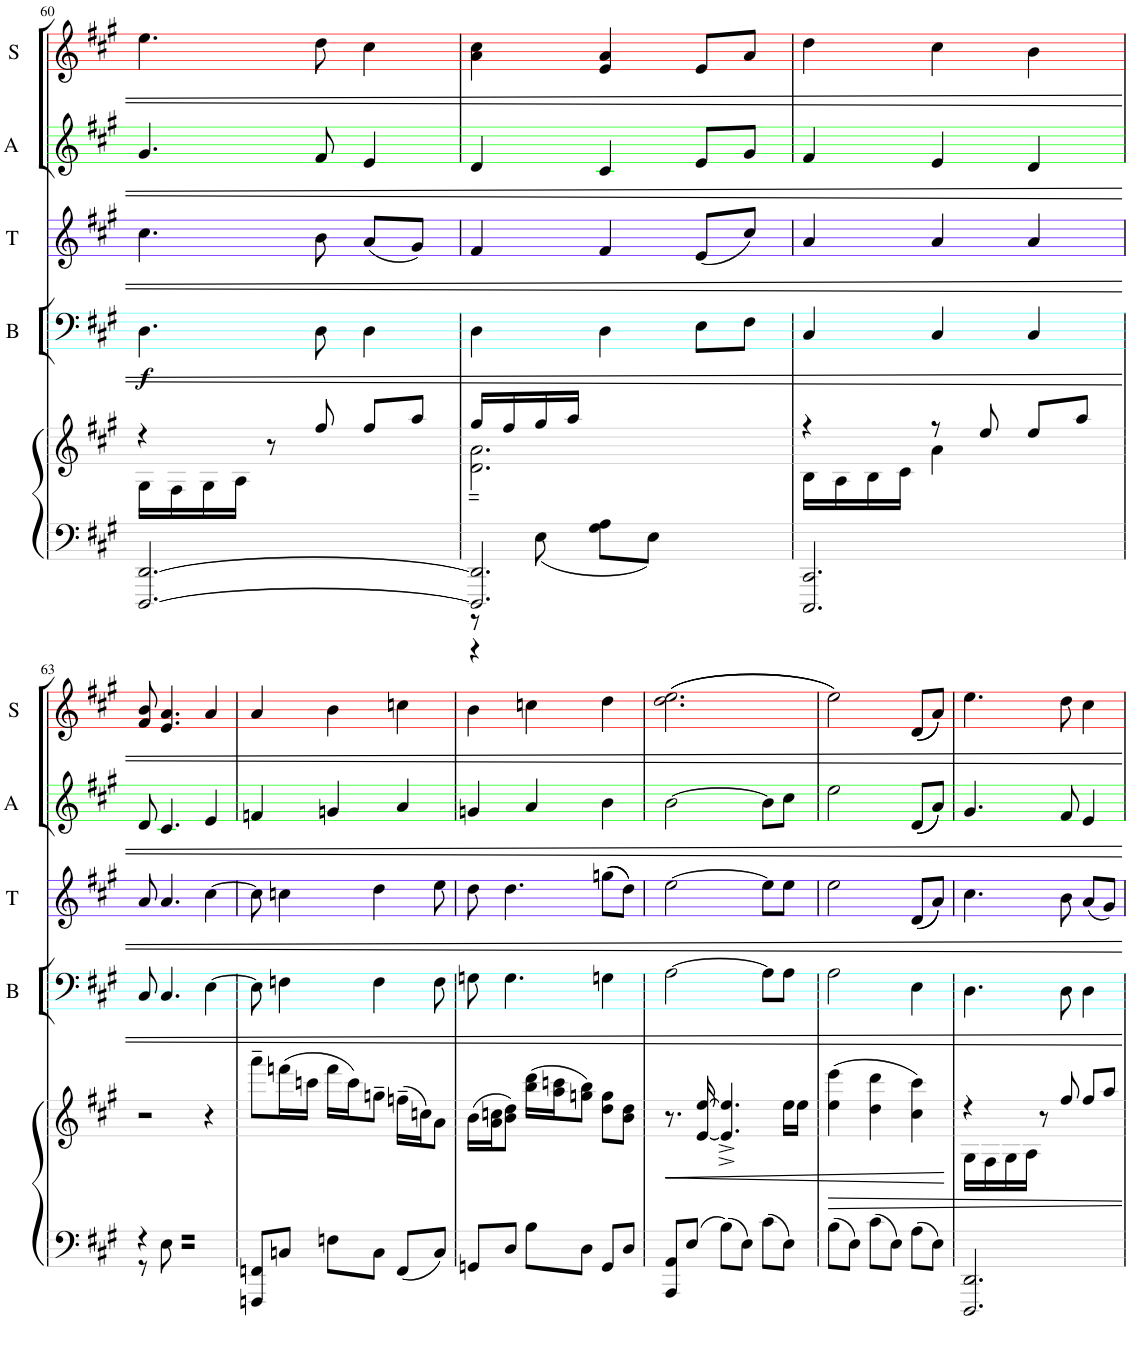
**kern	**kern	**dynam	**kern	**dynam	**kern	**kern	**kern
*part6	*part5	*part5	*part4	*part4	*part3	*part2	*part1
*staff6	*staff5	*staff5	*staff4	*staff4	*staff3	*staff2	*staff1
*I"Piano	*I"Piano	*	*I"Bass	*	*I"Tenor	*I"Alto	*I"Soprano
*I'Pno	*I'Pno	*	*I'B	*	*I'T	*I'A	*I'S
!!LO:PB:g=z
*clefG2	*clefG2	*	*clefF4	*	*clefG2	*clefG2	*clefG2
*	*	*	*Trd7c12	*	*	*	*
*k[f#c#g#]	*k[f#c#g#]	*	*k[f#c#g#]	*	*k[f#c#g#]	*k[f#c#g#]	*k[f#c#g#]
*A:	*A:	*	*A:	*	*A:	*A:	*A:
*M3/4	*M3/4	*	*M3/4	*	*M3/4	*M3/4	*M3/4
=60	=60	=60	=60	=60	=60	=60	=60
*	*^	*	*	*	*	*	*
!	!	!	!	!	!LO:DY:b	!	!	!
[2.DDD/ [2.DD/	4r	16G#\LL	.	4.D\	f	4.cc#\	4.g#/	4.ee\
.	.	16F#\	.	.	.	.	.	.
.	.	16G#\	.	.	.	.	.	.
.	.	16A\JJ	.	.	.	.	.	.
.	8r	2ryy	.	.	.	.	.	.
.	8ff#/	.	.	8D\	.	8b\	8f#/	8dd\
.	8ff#/L	.	.	4D\	.	(8a/L	4e/	4cc#\
.	8aa/J	.	.	.	.	8g#/J)	.	.
=61	=61	=61	=61	=61	=61	=61	=61	=61
*^	*	*	*	*	*	*	*	*
*	*^	*	*	*	*	*	*	*	*
2.DDD/] 2.DD/]	8r	4r	16gg#/LL	2.d\~ 2.a\~	.	4D\	.	4f#/	4d/	4a\ 4cc#\
.	.	.	16ff#/	.	.	.	.	.	.	.
.	(8E\	.	16gg#/	.	.	.	.	.	.	.
.	.	.	16aa/JJ	.	.	.	.	.	.	.
.	8G#\ 8A\L	2ryy	2ryy	.	.	4D\	.	4f#/	4c#/	4e/ 4a/
.	8E\J)	.	.	.	.	.	.	.	.	.
.	4ryy	.	.	.	.	8E\L	.	(8e/L	8e/L	8e/L
.	.	.	.	.	.	8F#\J	.	8cc#/J)	8g#/J	8a/J
*v	*v	*v	*	*	*	*	*	*	*	*
=62	=62	=62	=62	=62	=62	=62	=62	=62
2.CCC#/ 2.CC#/	4r	16B\LL	.	4C#/	.	4a/	4f#/	4dd\
.	.	16A\	.	.	.	.	.	.
.	.	16B\	.	.	.	.	.	.
.	.	16c#\JJ	.	.	.	.	.	.
.	8r	4a\	.	4C#/	.	4a/	4e/	4cc#\
.	8ee/	.	.	.	.	.	.	.
.	8ee/L	4ryy	.	4C#/	.	4a/	4d/	4b\
.	8aa/J	.	.	.	.	.	.	.
*	*v	*v	*	*	*	*	*	*
!!LO:LB:g=z
=63	=63	=63	=63	=63	=63	=63	=63
*^	*	*	*	*	*	*	*
*	*^	*	*	*	*	*	*	*
4r	8r	4ryy	2r	.	8C#/	.	8a/	8d/	8f#/ 8b/
.	8E\	.	.	.	4.C#/	.	4.a/	4.c#/	4.e/ 4.a/
2r	2ryy	2r	.	.	.	.	.	.	.
.	.	.	4r	.	[4E\	.	[4cc#\	4e/	4a/
*v	*v	*v	*	*	*	*	*	*	*
=64	=64	=64	=64	=64	=64	=64	=64
8FFFn/ 8FFn/L	8aaa~\L	.	8E\]	.	8cc#\]	4fn/	4a/
8Cn/J	(16fffn\L	.	4Fn\	.	4ccn\	.	.
.	16cccn\JJ	.	.	.	.	.	.
8Fn\L	16fff\LL	.	.	.	.	4gn/	4b\
.	16ccc\J)	.	.	.	.	.	.
8C\J	8ggn~\J	.	4F\	.	4dd\	.	.
(8FF/L	(16ffn~\LL	.	.	.	.	4a/	4ccn\
.	16ccn\J)	.	.	.	.	.	.
8C/J)	8a\J	.	8F\	.	8ee\	.	.
=65	=65	=65	=65	=65	=65	=65	=65
8GGn/L	(16b\LL	.	8Gn\	.	8dd\	4gn/	4b\
.	16a\ 16ccn\J	.	.	.	.	.	.
8D/J	8b\ 8dd\J)	.	4.G\	.	4.dd\	.	.
8B\L	(16bb\ 16ddd\LL	.	.	.	.	4a/	4ccn\
.	16aa\ 16cccn\J	.	.	.	.	.	.
8D\J	8ggn\ 8bb\J)	.	.	.	.	.	.
8GG/L	8dd\ 8gg\L	.	4Gn\	.	((8ggn\L	4b\	4dd\
8D/J	8b\ 8dd\J	.	.	.	8dd\J))	.	.
=66	=66	=66	=66	=66	=66	=66	=66
!	!	!LO:HP:b	!	!	!	!	!
8AAA/ 8AA/L	8.r	<	[2A\	.	[2ee\	[2b\	((2.dd\ 2.ee\
(8E/J	.	.	.	.	.	.	.
.	[16e/ [16ee/	.	.	.	.	.	.
(8B\L)	4.e/]^ 4.ee/]^	.	.	.	.	.	.
8E\J)	.	.	.	.	.	.	.
(8c#\L	.	.	8A\L]	.	8ee\L]	8b\L]	.
8E\J)	16ee\LL	.	8A\J	.	8ee\J	8cc#\J	.
.	16ee\JJ	.	.	.	.	.	.
=67	=67	=67	=67	=67	=67	=67	=67
(8B\L	(4ee\ 4eee\	.	2A\	.	2ee\	2ee\	2ee\))
8E\J)	.	.	.	.	.	.	.
(8c#\L	4dd\ 4ddd\	.	.	.	.	.	.
8E\J)	.	.	.	.	.	.	.
(8A\L	4cc#\ 4ccc#\)	.	4E\	.	((8d/L	((8d/L	((8d/L
8E\J)	.	.	.	.	8a/J))	8a/J))	8a/J))
.	.	[	.	.	.	.	.
=68	=68	=68	=68	=68	=68	=68	=68
*	*^	*	*	*	*	*	*
2.DDD/ 2.DD/	4r	16G#\LL	.	4.D\	.	4.cc#\	4.g#/	4.ee\
.	.	16F#\	.	.	.	.	.	.
.	.	16G#\	.	.	.	.	.	.
.	.	16A\JJ	.	.	.	.	.	.
.	8r	2ryy	.	.	.	.	.	.
.	8ff#/	.	.	8D\	.	8b\	8f#/	8dd\
.	8ff#/L	.	.	4D\	.	(8a/L	4e/	4cc#\
.	8aa/J	.	.	.	.	8g#/J)	.	.
*	*v	*v	*	*	*	*	*	*
=	=	=	=	=	=	=	=
*-	*-	*-	*-	*-	*-	*-	*-
